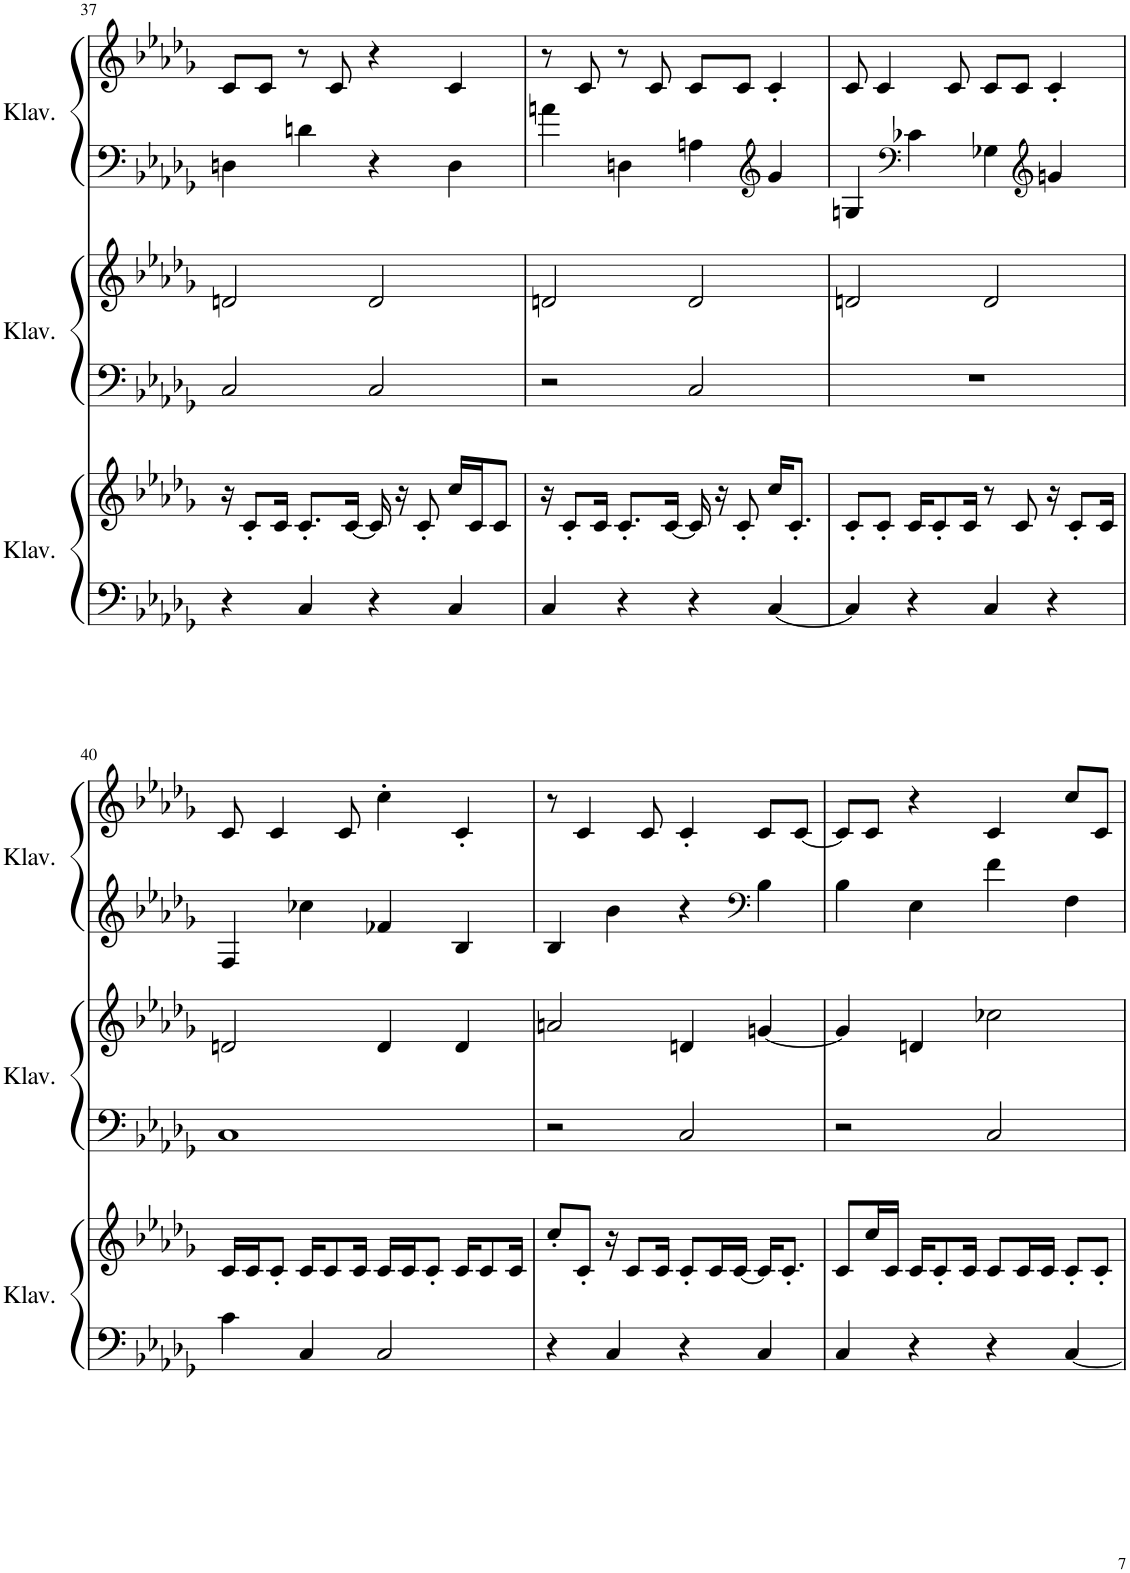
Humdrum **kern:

**kern	**kern	**kern	**kern	**kern	**kern
*part3	*part3	*part2	*part2	*part1	*part1
*staff6	*staff5	*staff4	*staff3	*staff2	*staff1
*I"Klavier	*	*I"Klavier	*	*I"Klavier	*
*I'Klav.	*	*I'Klav.	*	*I'Klav.	*
!!LO:PB:g=z
*clefF4	*clefG2	*clefF4	*clefG2	*clefF4	*clefG2
*k[b-e-a-d-g-]	*k[b-e-a-d-g-]	*k[b-e-a-d-g-]	*k[b-e-a-d-g-]	*k[b-e-a-d-g-]	*k[b-e-a-d-g-]
*M4/4	*M4/4	*M4/4	*M4/4	*M4/4	*M4/4
=37	=37	=37	=37	=37	=37
4r	16r	2C/	2dn/	4Dn\	8c/L
.	8c'/L	.	.	.	.
.	.	.	.	.	8c/J
.	16c/Jk	.	.	.	.
4C/	8.c'/L	.	.	4dn\	8r
.	.	.	.	.	8c/
.	[16c/Jk	.	.	.	.
4r	16c/]	2C/	2d/	4r	4r
.	16r	.	.	.	.
.	8c'/	.	.	.	.
4C/	16cc/LL	.	.	4D\	4c/
.	16c/J	.	.	.	.
.	8c/J	.	.	.	.
=38	=38	=38	=38	=38	=38
4C/	16r	2r	2dn/	4an\	8r
.	8c'/L	.	.	.	.
.	.	.	.	.	8c/
.	16c/Jk	.	.	.	.
4r	8.c'/L	.	.	4Dn\	8r
.	.	.	.	.	8c/
.	[16c/Jk	.	.	.	.
4r	16c/]	2C/	2d/	4An\	8c/L
.	16r	.	.	.	.
.	8c'/	.	.	.	8c/J
*	*	*	*	*clefG2	*
[4C/	16cc/KL	.	.	4g-/	4c'/
.	8.c'/J	.	.	.	.
=39	=39	=39	=39	=39	=39
4C/]	8c'/L	1r	2dn/	4Gn/	8c/
.	8c'/J	.	.	.	4c/
*	*	*	*	*clefF4	*
4r	16c/KL	.	.	4c-X\	.
.	8c'/	.	.	.	.
.	.	.	.	.	8c/
.	16c/Jk	.	.	.	.
4C/	8r	.	2d/	4G-X\	8c/L
.	8c/	.	.	.	8c/J
*	*	*	*	*clefG2	*
4r	16r	.	.	4gn/	4c'/
.	8c'/L	.	.	.	.
.	16c/Jk	.	.	.	.
!!LO:LB:g=z
=40	=40	=40	=40	=40	=40
4c\	16c/LL	1C	2dn/	4F/	8c/
.	16c/J	.	.	.	.
.	8c'/J	.	.	.	4c/
4C/	16c/KL	.	.	4cc-X\	.
.	8c/	.	.	.	.
.	.	.	.	.	8c/
.	16c/Jk	.	.	.	.
2C/	16c/LL	.	4d/	4f-X/	4cc'\
.	16c/J	.	.	.	.
.	8c'/J	.	.	.	.
.	16c/KL	.	4d/	4B-/	4c'/
.	8c/	.	.	.	.
.	16c/Jk	.	.	.	.
=41	=41	=41	=41	=41	=41
4r	8cc'/L	2r	2an/	4B-/	8r
.	8c'/J	.	.	.	4c/
4C/	16r	.	.	4b-\	.
.	8c/L	.	.	.	.
.	.	.	.	.	8c/
.	16c/Jk	.	.	.	.
4r	8c'/L	2C/	4dn/	4r	4c'/
.	16c/L	.	.	.	.
.	[16c/JJ	.	.	.	.
*	*	*	*	*clefF4	*
4C/	16c/KL]	.	[4gn/	4B-\	8c/L
.	8.c'/J	.	.	.	.
.	.	.	.	.	[8c/J
=42	=42	=42	=42	=42	=42
4C/	8c/L	2r	4g/]	4B-\	8c/L]
.	16cc/L	.	.	.	8c/J
.	16c/JJ	.	.	.	.
4r	16c/KL	.	4dn/	4E-\	4r
.	8c'/	.	.	.	.
.	16c/Jk	.	.	.	.
4r	8c/L	2C/	2cc-X\	4f\	4c/
.	16c/L	.	.	.	.
.	16c/JJ	.	.	.	.
[4C/	8c'/L	.	.	4F\	8cc/L
.	8c'/J	.	.	.	8c/J
=	=	=	=	=	=
*-	*-	*-	*-	*-	*-
